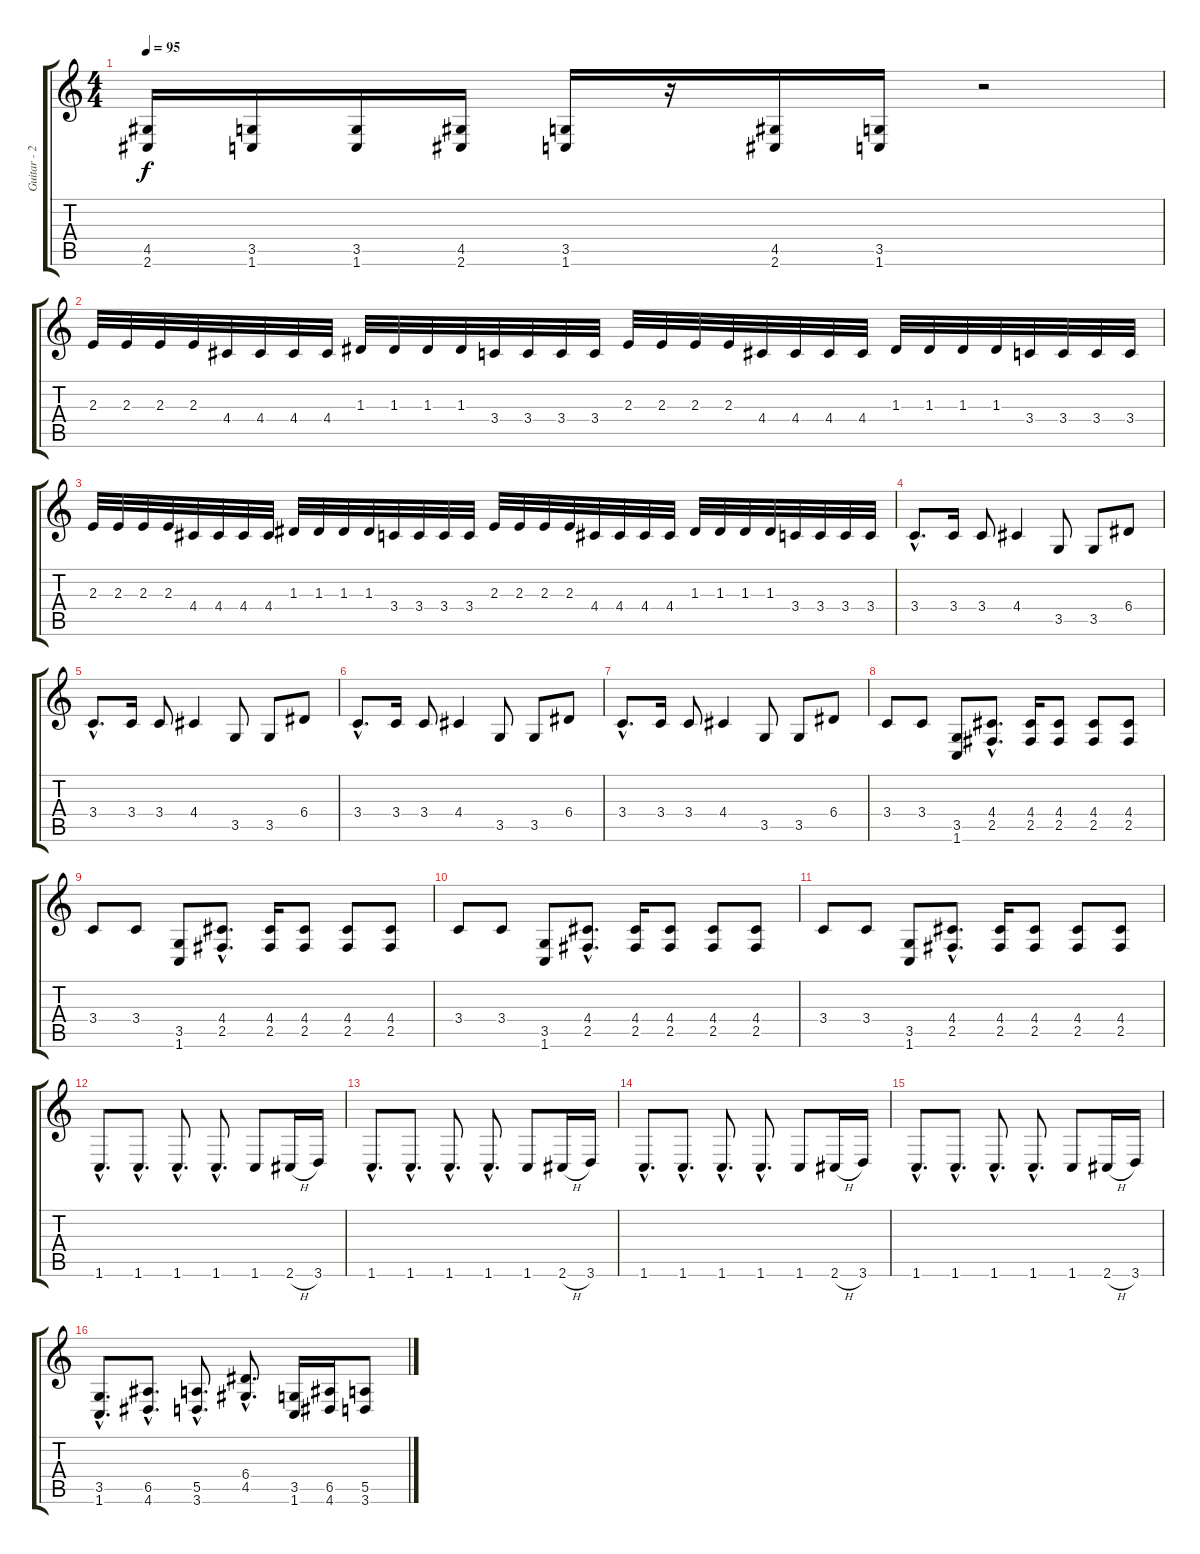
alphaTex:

\track ("Guitar - 2" "Guitar - 2") {instrument overdrivenguitar}
\staff {score tabs}
\tuning (B3 G3 D3 A2 E2 B1) {hide}
\ts (4 4)
\tempo 95
\clef g2
\ks c
(4.5 2.6).16{dy f} (3.5 1.6).16 (3.5 1.6).16 (4.5 2.6).16 (3.5 1.6).16 r.16 (4.5 2.6).16 (3.5 1.6).16 r.2 |
2.3.32 2.3.32 2.3.32 2.3.32 4.4.32 4.4.32 4.4.32 4.4.32 1.3.32 1.3.32 1.3.32 1.3.32 3.4.32 3.4.32 3.4.32 3.4.32 2.3.32 2.3.32 2.3.32 2.3.32 4.4.32 4.4.32 4.4.32 4.4.32 1.3.32 1.3.32 1.3.32 1.3.32 3.4.32 3.4.32 3.4.32 3.4.32 |
2.3.32 2.3.32 2.3.32 2.3.32 4.4.32 4.4.32 4.4.32 4.4.32 1.3.32 1.3.32 1.3.32 1.3.32 3.4.32 3.4.32 3.4.32 3.4.32 2.3.32 2.3.32 2.3.32 2.3.32 4.4.32 4.4.32 4.4.32 4.4.32 1.3.32 1.3.32 1.3.32 1.3.32 3.4.32 3.4.32 3.4.32 3.4.32 |
3.4{hac}.8{d} 3.4.16 3.4.8 4.4.4 3.5.8 3.5.8 6.4.8 |
3.4{hac}.8{d} 3.4.16 3.4.8 4.4.4 3.5.8 3.5.8 6.4.8 |
3.4{hac}.8{d} 3.4.16 3.4.8 4.4.4 3.5.8 3.5.8 6.4.8 |
3.4{hac}.8{d} 3.4.16 3.4.8 4.4.4 3.5.8 3.5.8 6.4.8 |
3.4.8 3.4.8 (3.5 1.6).8 (4.4{hac} 2.5{hac}).8{d} (4.4 2.5).16 (4.4 2.5).8 (4.4 2.5).8 (4.4 2.5).8 |
3.4.8 3.4.8 (3.5 1.6).8 (4.4{hac} 2.5{hac}).8{d} (4.4 2.5).16 (4.4 2.5).8 (4.4 2.5).8 (4.4 2.5).8 |
3.4.8 3.4.8 (3.5 1.6).8 (4.4{hac} 2.5{hac}).8{d} (4.4 2.5).16 (4.4 2.5).8 (4.4 2.5).8 (4.4 2.5).8 |
3.4.8 3.4.8 (3.5 1.6).8 (4.4{hac} 2.5{hac}).8{d} (4.4 2.5).16 (4.4 2.5).8 (4.4 2.5).8 (4.4 2.5).8 |
1.6{hac}.8{d} 1.6{hac}.8{d} 1.6{hac}.8{d} 1.6{hac}.8{d} 1.6.8 2.6{h}.16 3.6.16 |
1.6{hac}.8{d} 1.6{hac}.8{d} 1.6{hac}.8{d} 1.6{hac}.8{d} 1.6.8 2.6{h}.16 3.6.16 |
1.6{hac}.8{d} 1.6{hac}.8{d} 1.6{hac}.8{d} 1.6{hac}.8{d} 1.6.8 2.6{h}.16 3.6.16 |
1.6{hac}.8{d} 1.6{hac}.8{d} 1.6{hac}.8{d} 1.6{hac}.8{d} 1.6.8 2.6{h}.16 3.6.16 |
(3.5{hac} 1.6{hac}).8{d} (6.5{hac} 4.6{hac}).8{d} (5.5{hac} 3.6{hac}).8{d} (6.4{hac} 4.5{hac}).8{d} (3.5 1.6).16 (6.5 4.6).16 (5.5 3.6).8
